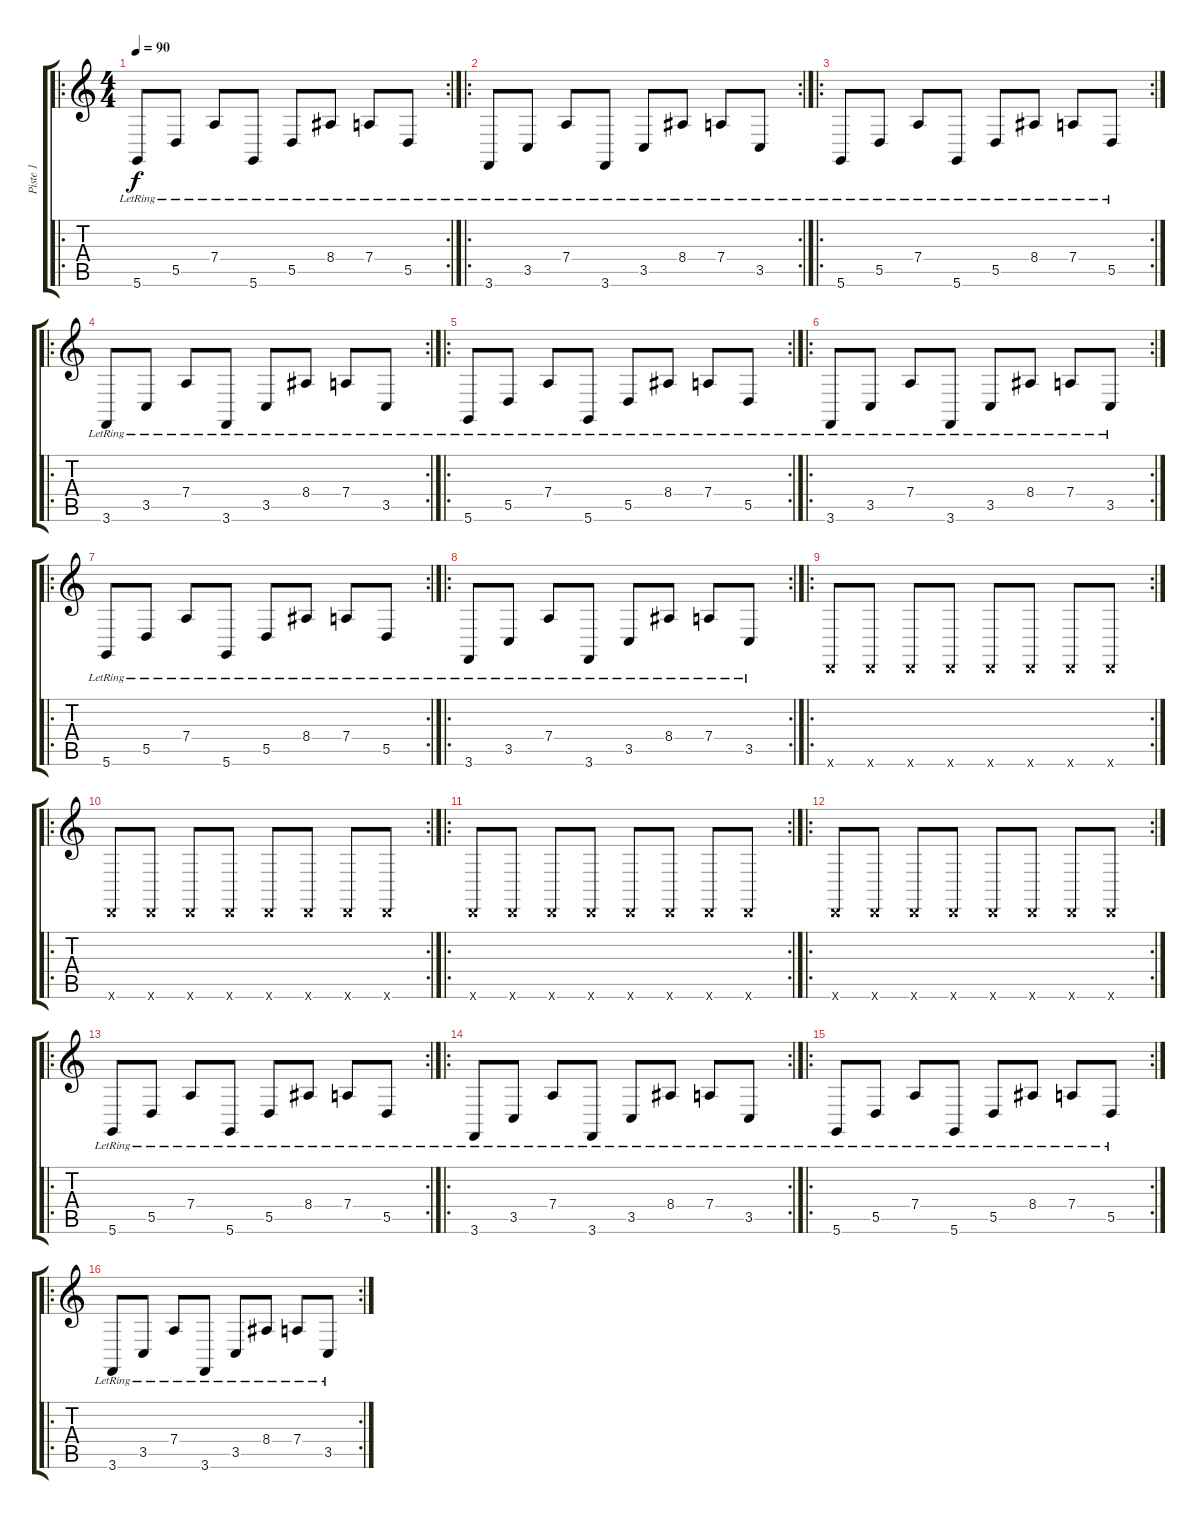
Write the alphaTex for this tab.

\track ("Piste 1" "Piste 1") {instrument acousticgrandpiano}
\staff {score tabs}
\tuning (E4 B3 G3 D3 A2 D2) {hide}
\ro
\rc 2
\ts (4 4)
\tempo 90
\clef g2
\ks c
5.6{lr}.8{dy f instrument acousticgrandpiano} 5.5{lr}.8 7.4{lr}.8 5.6{lr}.8 5.5{lr}.8 8.4{lr}.8 7.4{lr}.8 5.5{lr}.8 |
\ro
\rc 2
3.6{lr}.8 3.5{lr}.8 7.4{lr}.8 3.6{lr}.8 3.5{lr}.8 8.4{lr}.8 7.4{lr}.8 3.5{lr}.8 |
\ro
\rc 2
5.6{lr}.8 5.5{lr}.8 7.4{lr}.8 5.6{lr}.8 5.5{lr}.8 8.4{lr}.8 7.4{lr}.8 5.5{lr}.8 |
\ro
\rc 2
3.6{lr}.8 3.5{lr}.8 7.4{lr}.8 3.6{lr}.8 3.5{lr}.8 8.4{lr}.8 7.4{lr}.8 3.5{lr}.8 |
\ro
\rc 2
5.6{lr}.8 5.5{lr}.8 7.4{lr}.8 5.6{lr}.8 5.5{lr}.8 8.4{lr}.8 7.4{lr}.8 5.5{lr}.8 |
\ro
\rc 2
3.6{lr}.8 3.5{lr}.8 7.4{lr}.8 3.6{lr}.8 3.5{lr}.8 8.4{lr}.8 7.4{lr}.8 3.5{lr}.8 |
\ro
\rc 2
5.6{lr}.8 5.5{lr}.8 7.4{lr}.8 5.6{lr}.8 5.5{lr}.8 8.4{lr}.8 7.4{lr}.8 5.5{lr}.8 |
\ro
\rc 2
3.6{lr}.8 3.5{lr}.8 7.4{lr}.8 3.6{lr}.8 3.5{lr}.8 8.4{lr}.8 7.4{lr}.8 3.5{lr}.8 |
\ro
\rc 2
0.6{x}.8 0.6{x}.8 0.6{x}.8 0.6{x}.8 0.6{x}.8 0.6{x}.8 0.6{x}.8 0.6{x}.8 |
\ro
\rc 2
0.6{x}.8 0.6{x}.8 0.6{x}.8 0.6{x}.8 0.6{x}.8 0.6{x}.8 0.6{x}.8 0.6{x}.8 |
\ro
\rc 2
0.6{x}.8 0.6{x}.8 0.6{x}.8 0.6{x}.8 0.6{x}.8 0.6{x}.8 0.6{x}.8 0.6{x}.8 |
\ro
\rc 2
0.6{x}.8 0.6{x}.8 0.6{x}.8 0.6{x}.8 0.6{x}.8 0.6{x}.8 0.6{x}.8 0.6{x}.8 |
\ro
\rc 2
5.6{lr}.8 5.5{lr}.8 7.4{lr}.8 5.6{lr}.8 5.5{lr}.8 8.4{lr}.8 7.4{lr}.8 5.5{lr}.8 |
\ro
\rc 2
3.6{lr}.8 3.5{lr}.8 7.4{lr}.8 3.6{lr}.8 3.5{lr}.8 8.4{lr}.8 7.4{lr}.8 3.5{lr}.8 |
\ro
\rc 2
5.6{lr}.8 5.5{lr}.8 7.4{lr}.8 5.6{lr}.8 5.5{lr}.8 8.4{lr}.8 7.4{lr}.8 5.5{lr}.8 |
\ro
\rc 2
3.6{lr}.8 3.5{lr}.8 7.4{lr}.8 3.6{lr}.8 3.5{lr}.8 8.4{lr}.8 7.4{lr}.8 3.5{lr}.8
